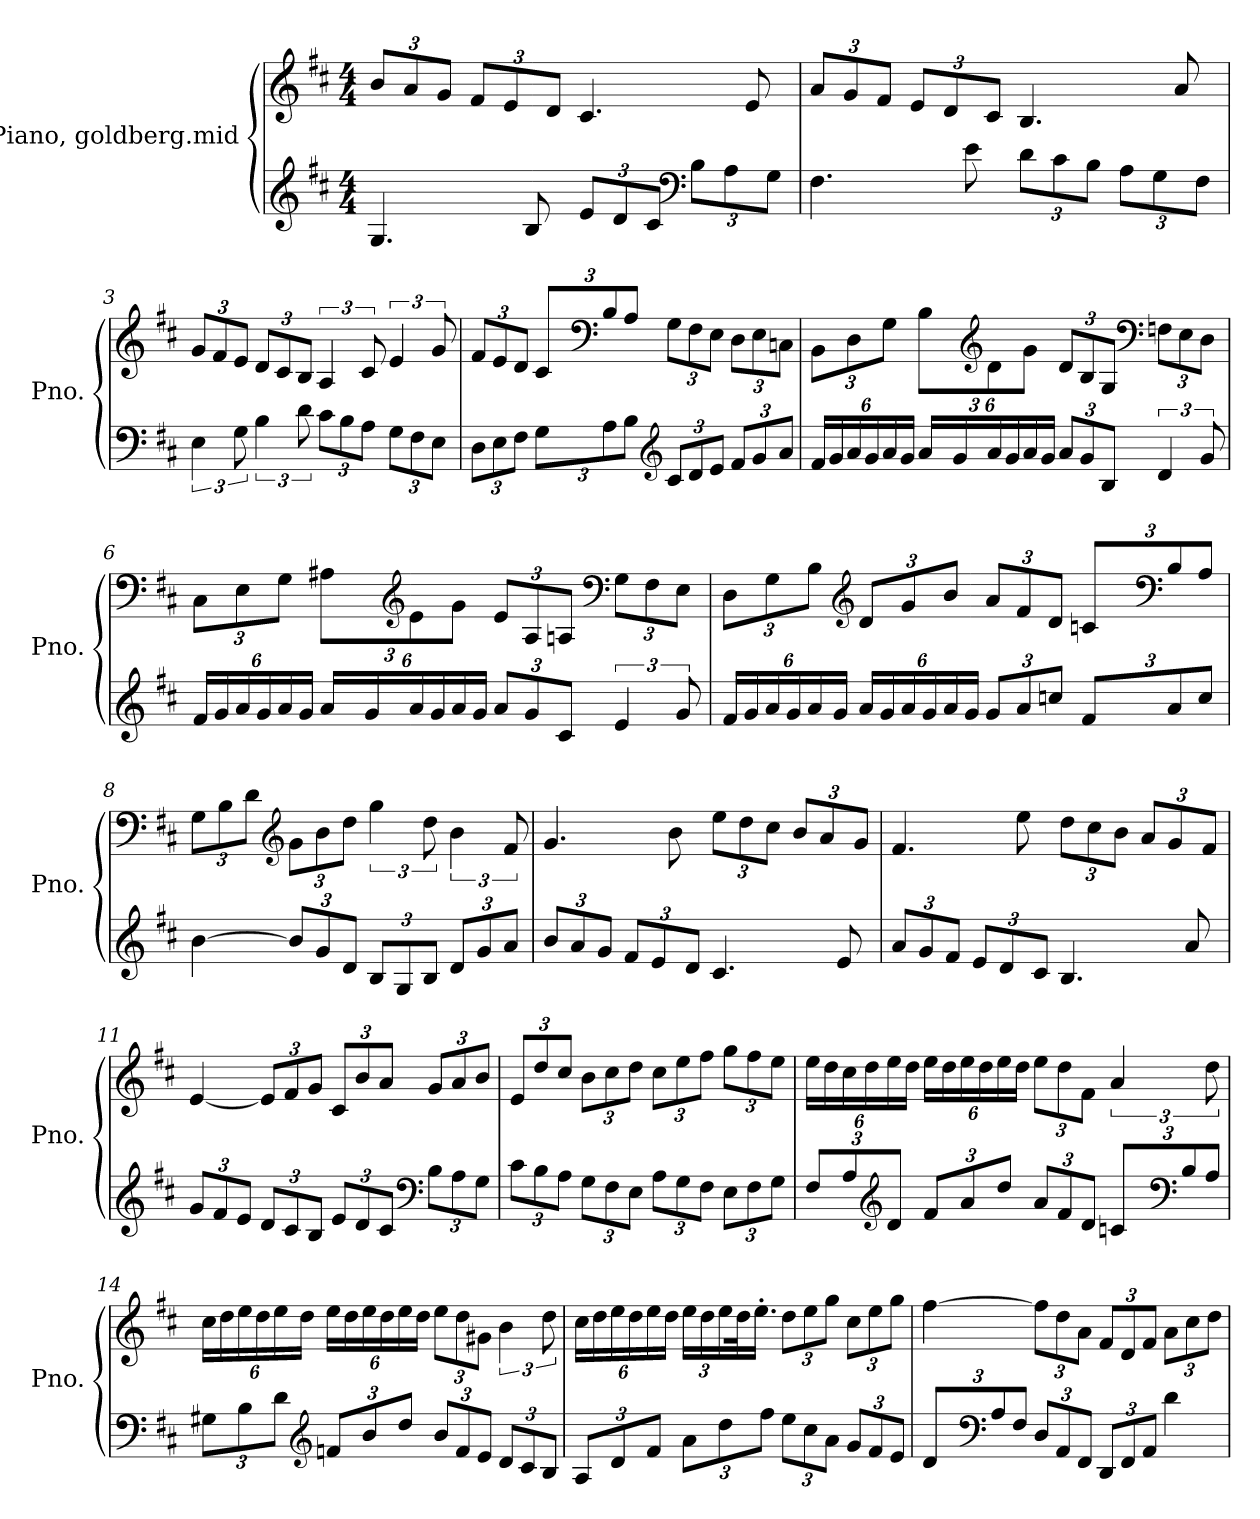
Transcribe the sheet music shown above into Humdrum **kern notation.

**kern	**kern
*part2	*part1
*staff2	*staff1
*I"Piano, goldberg.mid	*I"Piano, goldberg.mid
*I'Pno.	*I'Pno.
*clefG2	*clefG2
*k[f#c#]	*k[f#c#]
*M4/4	*M4/4
*MM160	*MM160
*	*Xbrackettup
=1	=1
4.G/	12b/L
.	12a/
.	12g/J
.	12f#/L
.	12e/
8B/	.
.	12d/J
*Xbrackettup	*
12e/L	4.c#/
12d/	.
12c#/J	.
*clefF4	*
12B\L	.
12A\	.
.	8e/
12G\J	.
=2	=2
4.F#\	12a/L
.	12g/
.	12f#/J
.	12e/L
.	12d/
8e\	.
.	12c#/J
12d\L	4.B/
12c#\	.
12B\J	.
12A\L	.
12G\	.
.	8a/
12F#\J	.
!!LO:LB:g=z
=3	=3
*brackettup	*
6E\	12g/L
.	12f#/
12G\	12e/J
6B\	12d/L
.	12c#/
12d\	12B/J
*Xbrackettup	*brackettup
12c#\L	6A/
12B\	.
12A\J	12c#/
12G\L	6e/
12F#\	.
12E\J	12g/
=4	=4
*	*Xbrackettup
12D\L	12f#/L
12E\	12e/
12F#\J	12d/J
12G\L	12c#/L
*	*clefF4
12A\	12B/
12B\J	12A/J
*clefG2	*
12c#/L	12G\L
12d/	12F#\
12e/J	12E\J
12f#/L	12D\L
12g/	12E\
12a/J	12Cn\J
!!LO:LB:g=z
=5	=5
24f#/LL	12BB\L
24g/	.
24a/	12D\
24g/	.
24a/	12G\J
24g/JJ	.
24a/LL	12B\L
24g/	.
*	*clefG2
24a/	12d\
24g/	.
24a/	12g\J
24g/JJ	.
12a/L	12d/L
12g/	12B/
12B/J	12G/J
*	*clefF4
*brackettup	*
6d/	12Fn\L
.	12E\
12g/	12D\J
=6	=6
*Xbrackettup	*
24f#/LL	12C#\L
24g/	.
24a/	12E\
24g/	.
24a/	12G\J
24g/JJ	.
24a/LL	12A#X\L
24g/	.
*	*clefG2
24a/	12e\
24g/	.
24a/	12g\J
24g/JJ	.
12a/L	12e/L
12g/	12A#/
12c#/J	12An/J
*	*clefF4
*brackettup	*
6e/	12G\L
.	12F#\
12g/	12E\J
!!LO:LB:g=z
=7	=7
*Xbrackettup	*
24f#/LL	12D\L
24g/	.
24a/	12G\
24g/	.
24a/	12B\J
24g/JJ	.
*	*clefG2
24a/LL	12d/L
24g/	.
24a/	12g/
24g/	.
24a/	12b/J
24g/JJ	.
12g/L	12a/L
12a/	12f#/
12ccn/J	12d/J
12f#/L	12cn/L
*	*clefF4
12a/	12B/
12cc/J	12A/J
=8	=8
[4b\	12G\L
.	12B\
.	12d\J
*	*clefG2
12b/L]	12g\L
12g/	12b\
12d/J	12dd\J
*	*brackettup
12B/L	6gg\
12G/	.
12B/J	12dd\
12d/L	6b\
12g/	.
12a/J	12f#/
!!LO:LB:g=z
=9	=9
12b/L	4.g/
12a/	.
12g/J	.
12f#/L	.
12e/	.
.	8b\
12d/J	.
*	*Xbrackettup
4.c#/	12ee\L
.	12dd\
.	12cc#\J
.	12b/L
.	12a/
8e/	.
.	12g/J
=10	=10
12a/L	4.f#/
12g/	.
12f#/J	.
12e/L	.
12d/	.
.	8ee\
12c#/J	.
4.B/	12dd\L
.	12cc#\
.	12b\J
.	12a/L
.	12g/
8a/	.
.	12f#/J
=11	=11
12g/L	[4e/
12f#/	.
12e/J	.
12d/L	12e/L]
12c#/	12f#/
12B/J	12g/J
12e/L	12c#/L
12d/	12b/
12c#/J	12a/J
*clefF4	*
12B\L	12g/L
12A\	12a/
12G\J	12b/J
!!LO:LB:g=z
=12	=12
12c#\L	12e/L
12B\	12dd/
12A\J	12cc#/J
12G\L	12b\L
12F#\	12cc#\
12E\J	12dd\J
12A\L	12cc#\L
12G\	12ee\
12F#\J	12ff#\J
12E\L	12gg\L
12F#\	12ff#\
12G\J	12ee\J
=13	=13
12F#/L	24ee\LL
.	24dd\
12A/	24cc#\
.	24dd\
*clefG2	*
12d/J	24ee\
.	24dd\JJ
12f#/L	24ee\LL
.	24dd\
12a/	24ee\
.	24dd\
12dd/J	24ee\
.	24dd\JJ
12a/L	12ee\L
12f#/	12dd\
12d/J	12f#\J
*	*brackettup
12cn/L	6a/
*clefF4	*
12B/	.
12A/J	12dd\
!!LO:PB:g=z
=14	=14
*	*Xbrackettup
12G#X\L	24cc#\LL
.	24dd\
12B\	24ee\
.	24dd\
12d\J	24ee\
.	24dd\JJ
*clefG2	*
12fn/L	24ee\LL
.	24dd\
12b/	24ee\
.	24dd\
12dd/J	24ee\
.	24dd\JJ
12b/L	12ee\L
12f/	12dd\
12e/J	12g#X\J
*	*brackettup
12d/L	6b\
12c#/	.
12B/J	12dd\
=15	=15
*	*Xbrackettup
12A/L	24cc#\LL
.	24dd\
12d/	24ee\
.	24dd\
12f#/J	24ee\
.	24dd\JJ
12a\L	24ee\LL
.	24dd\
12dd\	24ee\
.	32dd\K
.	16.ee'\JJ
12ff#\J	.
12ee\L	12dd\L
12cc#\	12ee\
12a\J	12gg\J
12g/L	12cc#\L
12f#/	12ee\
12e/J	12gg\J
!!LO:LB:g=z
=16	=16
12d/L	[4ff#\
*clefF4	*
12A/	.
12F#/J	.
12D/L	12ff#\L]
12AA/	12dd\
12FF#/J	12a\J
12DD/L	12f#/L
12FF#/	12d/
12AA/J	12f#/J
4d\	12a\L
.	12cc#\
.	12dd\J
=	=
*-	*-
